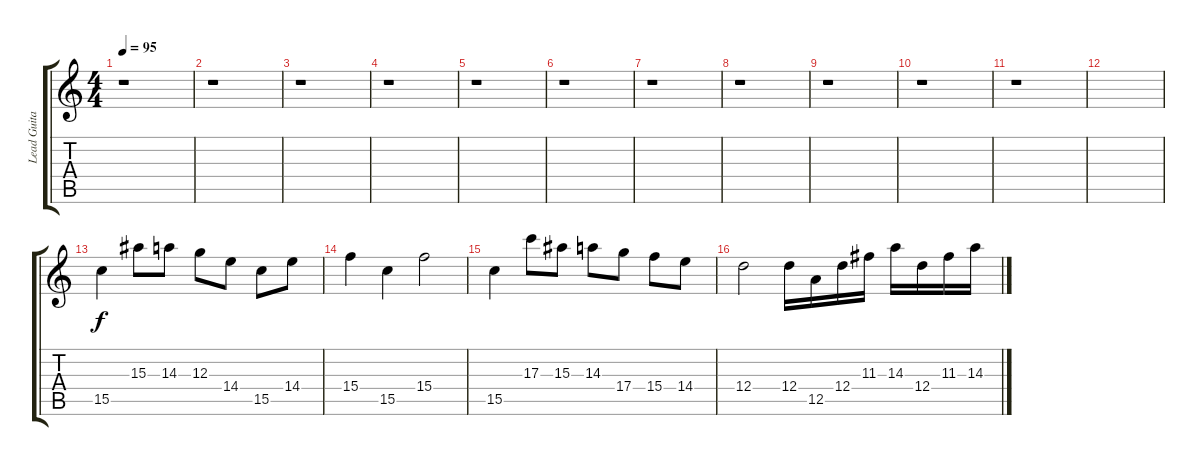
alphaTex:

\track ("Lead Guitar" "Lead Guita") {instrument distortionguitar}
\staff {score tabs}
\tuning (E4 B3 G3 D3 A2 E2) {hide}
\ts (4 4)
\tempo 95
\clef g2
\ks c
r.1{dy f instrument distortionguitar} |
r.1 |
r.1 |
r.1 |
r.1 |
r.1 |
r.1 |
r.1 |
r.1 |
r.1 |
r.1 |
|
15.5.4 15.3.8 14.3.8 12.3.8 14.4.8 15.5.8 14.4.8 |
15.4.4 15.5.4 15.4.2 |
15.5.4 17.3.8 15.3.8 14.3.8 17.4.8 15.4.8 14.4.8 |
12.4.2 12.4.16 12.5.16 12.4.16 11.3.16 14.3.16 12.4.16 11.3.16 14.3.16
